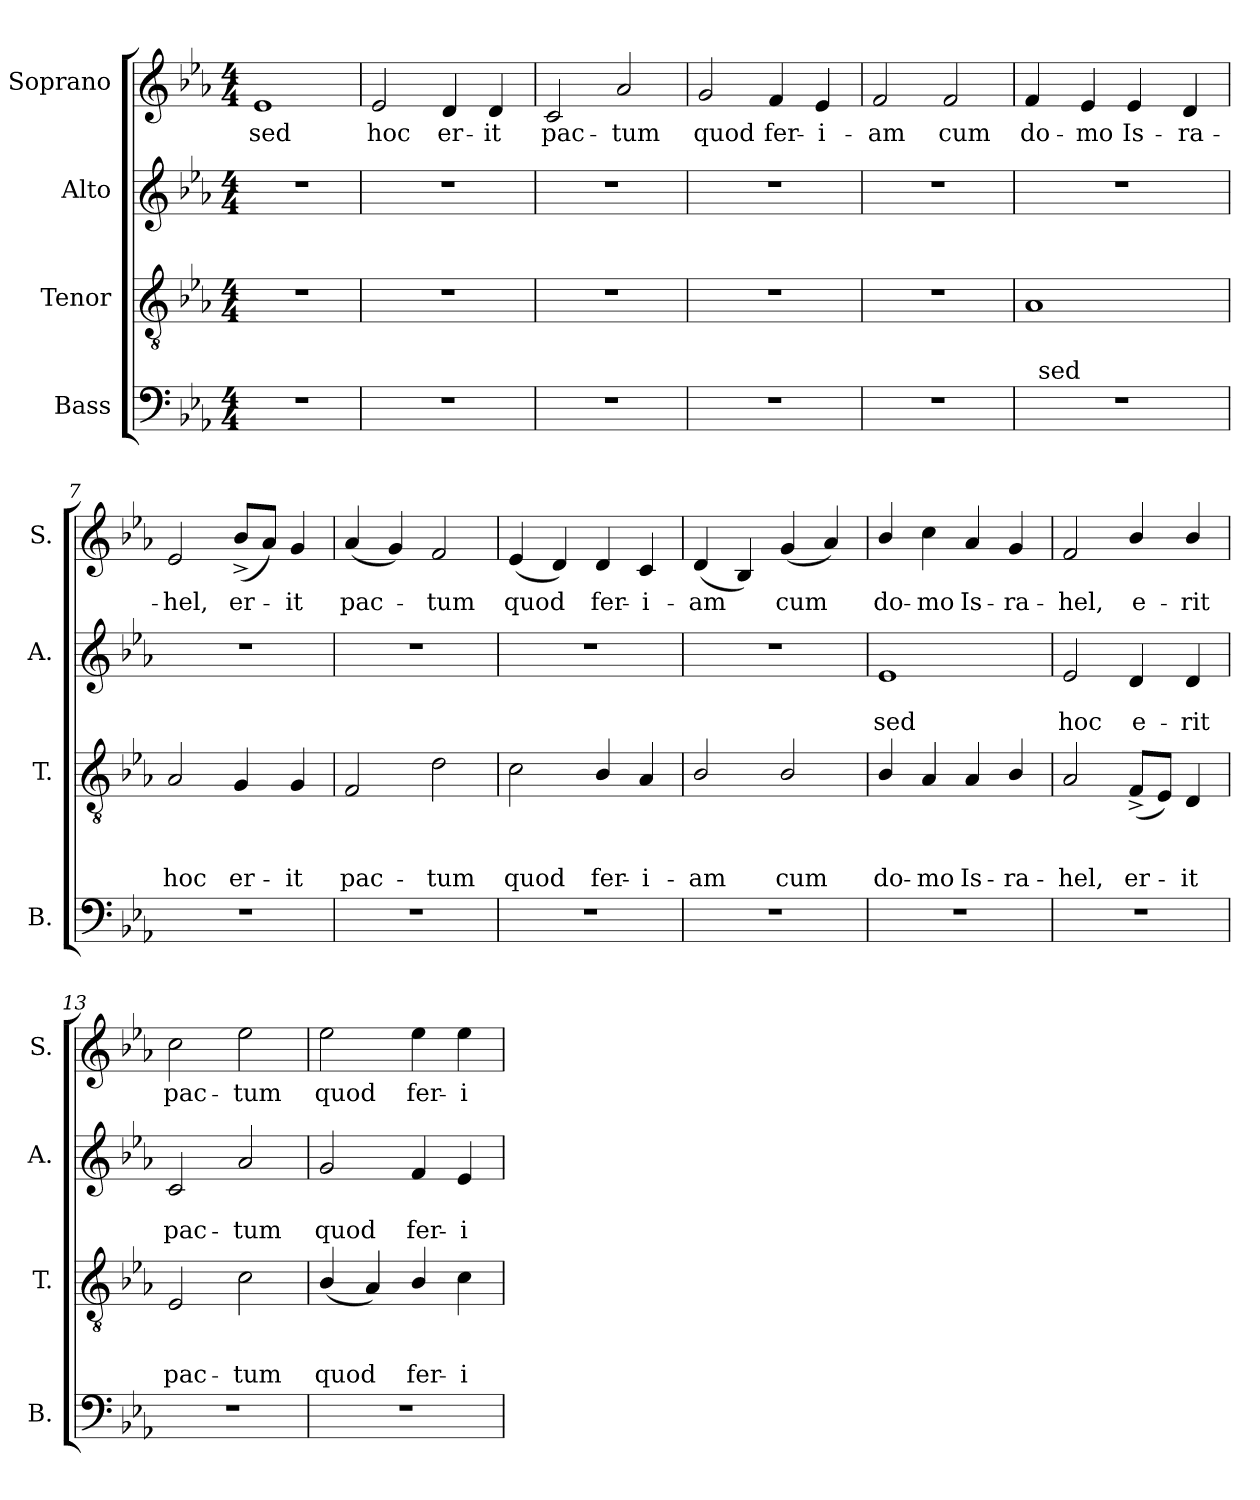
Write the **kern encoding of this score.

**kern	**kern	**text	**text	**text	**kern	**text	**text	**kern	**text
*part4	*part3	*part3	*part3	*part3	*part2	*part2	*part2	*part1	*part1
*staff4	*staff3	*staff3	*staff3	*staff3	*staff2	*staff2	*staff2	*staff1	*staff1
*I"Bass	*I"Tenor	*	*	*	*I"Alto	*	*	*I"Soprano	*
*I'B.	*I'T.	*	*	*	*I'A.	*	*	*I'S.	*
*clefF4	*clefGv2	*	*	*	*clefG2	*	*	*clefG2	*
*k[b-e-a-]	*k[b-e-a-]	*	*	*	*k[b-e-a-]	*	*	*k[b-e-a-]	*
*E-:	*E-:	*	*	*	*E-:	*	*	*E-:	*
*M4/4	*M4/4	*	*	*	*M4/4	*	*	*M4/4	*
=1	=1	=1	=1	=1	=1	=1	=1	=1	=1
!	!	!	!	!	!	!	!	!	!LO:LY:b
1r	1r	.	.	.	1r	.	.	1e-	sed
=2	=2	=2	=2	=2	=2	=2	=2	=2	=2
!	!	!	!	!	!	!	!	!	!LO:LY:b
1r	1r	.	.	.	1r	.	.	2e-/	hoc
!	!	!	!	!	!	!	!	!	!LO:LY:b
.	.	.	.	.	.	.	.	4d/	er-
!	!	!	!	!	!	!	!	!	!LO:LY:b
.	.	.	.	.	.	.	.	4d/	-it
=3	=3	=3	=3	=3	=3	=3	=3	=3	=3
!	!	!	!	!	!	!	!	!	!LO:LY:b
1r	1r	.	.	.	1r	.	.	2c/	pac-
!	!	!	!	!	!	!	!	!	!LO:LY:b
.	.	.	.	.	.	.	.	2a-/	-tum
=4	=4	=4	=4	=4	=4	=4	=4	=4	=4
!	!	!	!	!	!	!	!	!	!LO:LY:b
1r	1r	.	.	.	1r	.	.	2g/	quod
!	!	!	!	!	!	!	!	!	!LO:LY:b
.	.	.	.	.	.	.	.	4f/	fer-
!	!	!	!	!	!	!	!	!	!LO:LY:b
.	.	.	.	.	.	.	.	4e-/	-i-
=5	=5	=5	=5	=5	=5	=5	=5	=5	=5
!	!	!	!	!	!	!	!	!	!LO:LY:b
1r	1r	.	.	.	1r	.	.	2f/	-am
!	!	!	!	!	!	!	!	!	!LO:LY:b
.	.	.	.	.	.	.	.	2f/	cum
=6	=6	=6	=6	=6	=6	=6	=6	=6	=6
!	!	!	!	!	!	!	!	!	!LO:LY:b
*^	*	*	*	*	*	*	*	*	*
1r	32ryy	1A-	.	.	.	1r	.	.	4f/	do-
!	!LO:TX:a:t=sed	!	!	!	!	!	!	!	!	!
.	2ryy	.	.	.	.	.	.	.	.	.
!	!	!	!	!	!	!	!	!	!	!LO:LY:b
.	.	.	.	.	.	.	.	.	4e-/	-mo
!	!	!	!	!	!	!	!	!	!	!LO:LY:b
.	.	.	.	.	.	.	.	.	4e-/	Is-
.	4...ryy	.	.	.	.	.	.	.	.	.
!	!	!	!	!	!	!	!	!	!	!LO:LY:b
.	.	.	.	.	.	.	.	.	4d/	-ra-
!!LO:LB:g=z
=7	=7	=7	=7	=7	=7	=7	=7	=7	=7	=7
!	!	!	!	!	!LO:LY:b	!	!	!	!	!LO:LY:b
*v	*v	*	*	*	*	*	*	*	*	*
1r	2A-/	.	.	hoc	1r	.	.	2e-/	-hel,
!	!	!	!	!LO:LY:b	!	!	!	!	!LO:LY:b
.	4G/	.	.	er-	.	.	.	(<8b-^</L	er-
.	.	.	.	.	.	.	.	8a-/J)	.
!	!	!	!	!LO:LY:b	!	!	!	!	!LO:LY:b
.	4G/	.	.	-it	.	.	.	4g/	-it
=8	=8	=8	=8	=8	=8	=8	=8	=8	=8
!	!	!	!	!LO:LY:b	!	!	!	!	!LO:LY:b
1r	2F/	.	.	pac-	1r	.	.	(<4a-/	pac-
.	.	.	.	.	.	.	.	4g/)	.
!	!	!	!	!LO:LY:b	!	!	!	!	!LO:LY:b
.	2d\	.	.	-tum	.	.	.	2f/	-tum
=9	=9	=9	=9	=9	=9	=9	=9	=9	=9
!	!	!	!	!LO:LY:b	!	!	!	!	!LO:LY:b
1r	2c\	.	.	quod	1r	.	.	(<4e-/	quod
.	.	.	.	.	.	.	.	4d/)	.
!	!	!	!	!LO:LY:b	!	!	!	!	!LO:LY:b
.	4B-/	.	.	fer-	.	.	.	4d/	fer-
!	!	!	!	!LO:LY:b	!	!	!	!	!LO:LY:b
.	4A-/	.	.	-i-	.	.	.	4c/	-i-
=10	=10	=10	=10	=10	=10	=10	=10	=10	=10
!	!	!	!	!LO:LY:b	!	!	!	!	!LO:LY:b
1r	2B-/	.	.	-am	1r	.	.	(<4d/	-am
.	.	.	.	.	.	.	.	4B-/)	.
!	!	!	!	!LO:LY:b	!	!	!	!	!LO:LY:b
.	2B-/	.	.	cum	.	.	.	(<4g/	cum
.	.	.	.	.	.	.	.	4a-/)	.
=11	=11	=11	=11	=11	=11	=11	=11	=11	=11
!	!	!	!	!LO:LY:b	!	!	!LO:LY:b	!	!LO:LY:b
1r	4B-/	.	.	do-	1e-	.	sed	4b-/	do-
!	!	!	!	!LO:LY:b	!	!	!	!	!LO:LY:b
.	4A-/	.	.	-mo	.	.	.	4cc\	-mo
!	!	!	!	!LO:LY:b	!	!	!	!	!LO:LY:b
.	4A-/	.	.	Is-	.	.	.	4a-/	Is-
!	!	!	!	!LO:LY:b	!	!	!	!	!LO:LY:b
.	4B-/	.	.	-ra-	.	.	.	4g/	-ra-
=12	=12	=12	=12	=12	=12	=12	=12	=12	=12
!	!	!	!	!LO:LY:b	!	!	!LO:LY:b	!	!LO:LY:b
1r	2A-/	.	.	-hel,	2e-/	.	hoc	2f/	-hel,
!	!	!	!	!LO:LY:b	!	!	!LO:LY:b	!	!LO:LY:b
.	(<8F^</L	.	.	er-	4d/	.	e-	4b-/	e-
.	8E-/J)	.	.	.	.	.	.	.	.
!	!	!	!	!LO:LY:b	!	!	!LO:LY:b	!	!LO:LY:b
.	4D/	.	.	-it	4d/	.	-rit	4b-/	-rit
!!LO:PB:g=z
=13	=13	=13	=13	=13	=13	=13	=13	=13	=13
!	!	!	!	!LO:LY:b	!	!	!LO:LY:b	!	!LO:LY:b
1r	2E-/	.	.	pac-	2c/	.	pac-	2cc\	pac-
!	!	!	!	!LO:LY:b	!	!	!LO:LY:b	!	!LO:LY:b
.	2c\	.	.	-tum	2a-/	.	-tum	2ee-\	-tum
=14	=14	=14	=14	=14	=14	=14	=14	=14	=14
!	!	!	!	!LO:LY:b	!	!	!LO:LY:b	!	!LO:LY:b
1r	(<4B-/	.	.	quod	2g/	.	quod	2ee-\	quod
.	4A-/)	.	.	.	.	.	.	.	.
!	!	!	!	!LO:LY:b	!	!	!LO:LY:b	!	!LO:LY:b
.	4B-/	.	.	fer-	4f/	.	fer-	4ee-\	fer-
!	!	!	!	!LO:LY:b	!	!	!LO:LY:b	!	!LO:LY:b
.	4c\	.	.	-i-	4e-/	.	-i-	4ee-\	-i-
=	=	=	=	=	=	=	=	=	=
*-	*-	*-	*-	*-	*-	*-	*-	*-	*-
